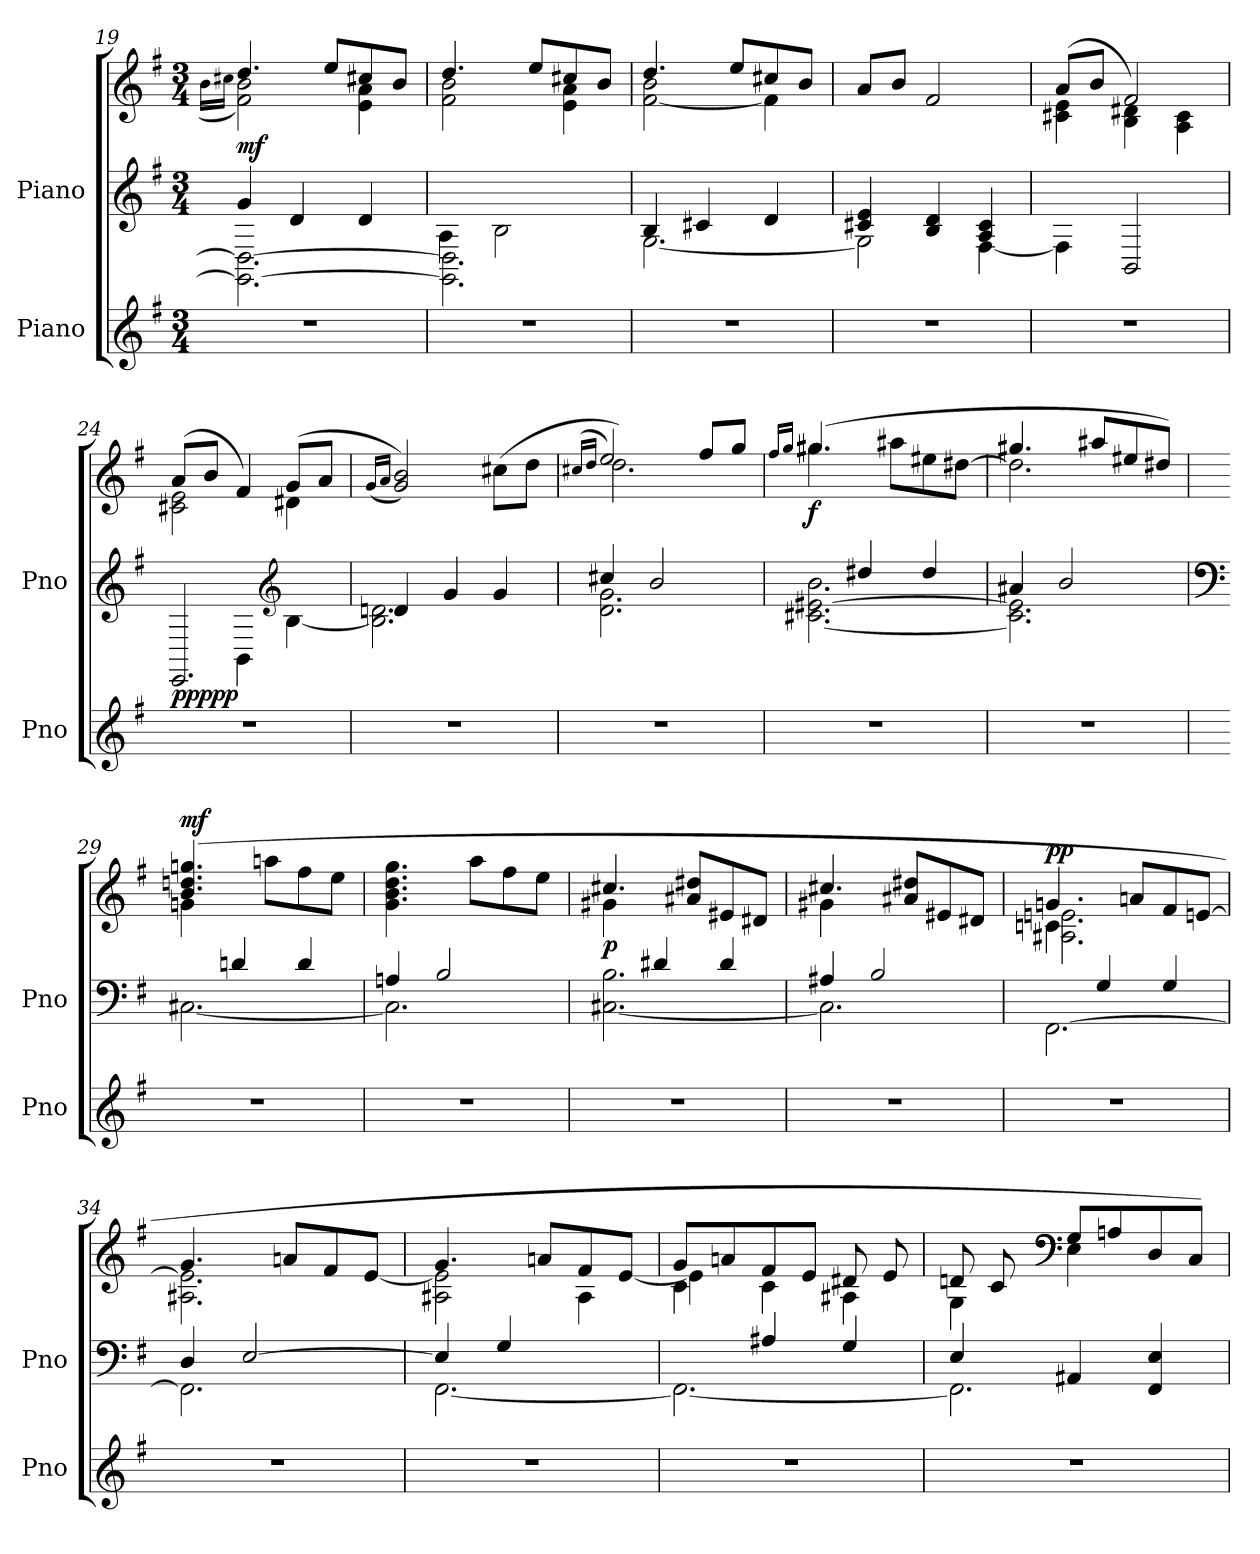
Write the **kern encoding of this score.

**kern	**kern	**kern	**dynam
*part2	*part1	*part1	*part1
*staff3	*staff2	*staff1	*staff1/2
*I"Piano	*I"Piano	*	*
*I'Pno	*I'Pno	*	*
*clefG2	*clefG2	*clefG2	*
*k[f#]	*k[f#]	*k[f#]	*
*M3/4	*M3/4	*M3/4	*
=19	=19	=19	=19
*	*	*^	*
.	.	.	(<16qb\LL	.
.	.	.	16qcc#X\JJ	.
*	*^	*	*	*
!	!	!	!	!	!LO:DY:b
2.r	2.GG\_ 2.D\_	4g/	4.dd/	2f#\ 2b\)	mf
.	.	4d/	.	.	.
.	.	.	8ee/L	.	.
.	.	4d/	8cc#/	4e\ 4a\	.
.	.	.	8b/J	.	.
=20	=20	=20	=20	=20	=20
2.r	2.GG\] 2.D\]	4A\	4.dd/	2f#\ 2b\	.
.	.	2B\	.	.	.
.	.	.	8ee/L	.	.
.	.	.	8cc#X/	4e\ 4a\	.
.	.	.	8b/J	.	.
=21	=21	=21	=21	=21	=21
2.r	4B/	[2.G\	4.dd/	[2f#\ 2b\	.
.	4c#X/	.	.	.	.
.	.	.	8ee/L	.	.
.	4d/	.	8cc#X/	4f#\]	.
.	.	.	8b/J	.	.
*	*	*	*v	*v	*
=22	=22	=22	=22	=22
2.r	4c#X/ 4e/	2G\]	8a/L	.
.	.	.	8b/J	.
.	4B/ 4d/	.	2f#/	.
.	4A/ 4c#/	[4F#\	.	.
*	*v	*v	*	*
=23	=23	=23	=23
*	*	*^	*
2.r	4F#\]	(>8a/L	4c#X\ 4e\	.
.	.	8b/J	.	.
.	2BB/	2f#/)	4B\ 4d#X\	.
.	.	.	4A\ 4c#\	.
=24	=24	=24	=24	=24
*	*^	*	*	*
!	!	!	!	!	!LO:DY:b=2
!	!	!	!	!	!LO:DY:n=1:b
2.r	2.EE/	4ryy	(>8a/L	2c#X\ 2e\	ppp pp
.	.	.	8b/J	.	.
.	.	4BB\	4f#/)	.	.
*	*clefG2	*	*	*	*
.	.	[4B\	(>8g/L	4d#X\	.
.	.	.	8a/J	.	.
*	*	*	*v	*v	*
=25	=25	=25	=25	=25
.	.	.	(<16qg/LL	.
.	.	.	16qa/JJ	.
2.r	4dn/	2.B\] 2.d\	2g/ 2b/))	.
.	4g/	.	.	.
.	4g/	.	(>8cc#X\L	.
.	.	.	8dd\J	.
=26	=26	=26	=26	=26
.	.	.	(<16qcc#X/LL	.
.	.	.	16qdd/JJ	.
*	*	*	*^	*
2.r	4cc#X/	2.d\ 2.g\	2ee/)	2.dd\)	.
.	2b/	.	.	.	.
.	.	.	(>8ff#/L	.	.
.	.	.	8gg/J	.	.
=27	=27	=27	=27	=27	=27
.	.	.	16qff#/LL	.	.
.	.	.	16qgg/JJ	.	.
!	!	!	!	!	!LO:DY:b
2.r	4ryy	[2.c#X\ [2.e#X\ 2.b\	(>4.gg#X/	4.gg#\	f
.	4dd#X/	.	.	.	.
.	.	.	8aa#X\L	4.ryy	.
.	4dd#/	.	8ee#X\	.	.
.	.	.	[8dd#X\J	.	.
=28	=28	=28	=28	=28	=28
2.r	4a#X/	2.c#\] 2.e#\]	4.gg#X/	2.dd#\]	.
.	2b/)	.	.	.	.
.	.	.	8aa#X/L	.	.
.	.	.	8ee#X/	.	.
.	.	.	8dd#X/J)	.	.
=29	=29	=29	=29	=29	=29
*	*clefF4	*	*	*	*
!	!	!	!	!	!LO:DY:a
2.r	4ryy	[2.C#X\	(>4.b/ 4.ddn/ 4.ggn/	(<4gn\	mf
.	4dn/	.	.	2ryy	.
.	.	.	8aan\L	.	.
.	4d/	.	8ff#\	.	.
.	.	.	8ee\J	.	.
*	*	*	*v	*v	*
=30	=30	=30	=30	=30
2.r	4An/	2.C#\]	4.g\ 4.b\ 4.dd\ 4.gg\	.
.	2B/)	.	.	.
.	.	.	8aa\L	.
.	.	.	8ff#\	.
.	.	.	8ee\J	.
=31	=31	=31	=31	=31
*	*	*	*^	*
!	!	!	!	!	!LO:DY:b
2.r	[2.C#X\ 2.B\	4ryy	4.cc#X/	(<4g#X\	p
.	.	4d#X/	.	2ryy	.
.	.	.	8a#X/ 8dd#X/L	.	.
.	.	4d#/	8e#X/	.	.
.	.	.	8d#X/J	.	.
=32	=32	=32	=32	=32	=32
2.r	2.C#\]	4A#X/	4.cc#X/	4g#X\	.
.	.	2B/)	.	2ryy	.
.	.	.	8a#X/ 8dd#X/L	.	.
.	.	.	8e#X/	.	.
.	.	.	8d#X/J	.	.
=33	=33	=33	=33	=33	=33
*	*	*	*	*^	*
!	!	!	!	!	!	!LO:DY:a
2.r	[2.FF#\	4ryy	4.gn/	4cn\	(<2.A#X\ 2.en\	pp
.	.	4G/	.	2ryy	.	.
.	.	.	8an/L	.	.	.
.	.	4G/	8f#/	.	.	.
.	.	.	[8en/J	.	.	.
*	*	*	*	*v	*v	*
=34	=34	=34	=34	=34	=34
2.r	4D/	2.FF#\]	2.A#X\ 2.e\]	4.g/	.
.	[2E/	.	.	.	.
.	.	.	.	8an/L	.
.	.	.	.	8f#/	.
.	.	.	.	[8e/J	.
=35	=35	=35	=35	=35	=35
2.r	4E/])	[2.FF#\	2A#X\ 2e\]	4.g/	.
.	4G/	.	.	.	.
.	.	.	.	8an/L	.
.	4ryy	.	4A#\	8f#/	.
.	.	.	.	[8e/J	.
=36	=36	=36	=36	=36	=36
*	*	*	*	*^	*
2.r	4ryy	2.FF#\_	8g/L	4c\	4e\]	.
.	.	.	8an/	.	.	.
.	4A#X/	.	8f#/	4c\	2ryy	.
.	.	.	8e/J	.	.	.
.	4G/	.	8d#X/	4A#X\	.	.
.	.	.	8e/	.	.	.
*	*	*	*	*v	*v	*
=37	=37	=37	=37	=37	=37
2.r	4E/	2.FF#\]	8dn/	4G\	.
.	.	.	8c/	.	.
*	*	*	*clefF4	*	*
.	4AA#X/	.	8G/L	4E\	.
.	.	.	8An/	.	.
.	4FF#/ 4E/	.	8D/	4ryy	.
.	.	.	8C/J)	.	.
*	*v	*v	*	*	*
*	*	*v	*v	*
=	=	=	=
*-	*-	*-	*-
